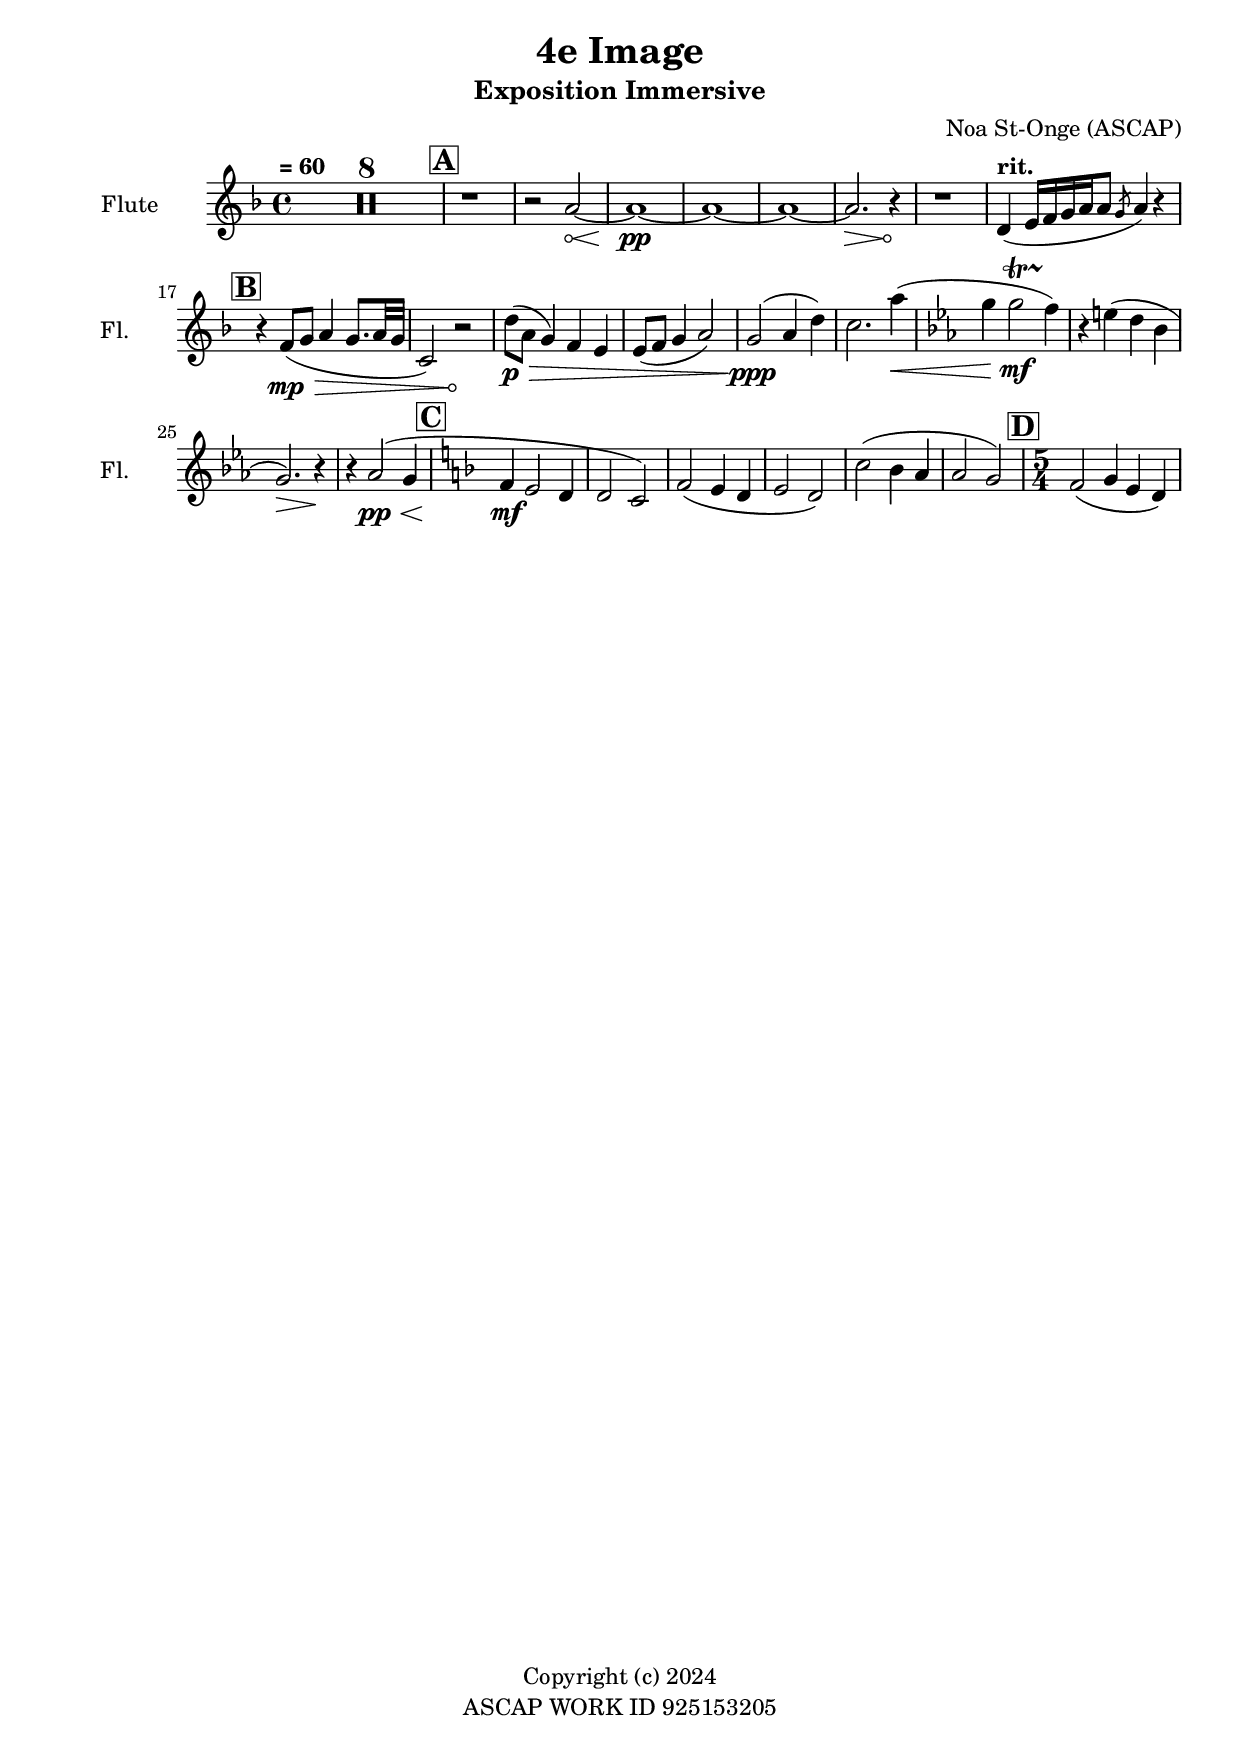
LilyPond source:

flute = \relative c'' {
  \time 4/4
  \tempo " = 60"
  \key f \major

  \set Score.rehearsalMarkFormatter = #format-mark-box-alphabet

  % Music follows here.
  \override Hairpin.circled-tip = ##t
  \compressMMRests { R1*8 } \mark \default r1 r2
  a2\< ~ a1\!\pp ~ a1 ~ a1 ~ a2.\> r4\! r1

  \tempo \markup { "rit. " } d,4 (e16 [f16 g16 a16 a8] \slashedGrace g8 a4*1/2) r4

  \mark \default %B
  r4 f8(\mp\> g8 a4 g8. a32 g32 c,2) r2\!

  \override Hairpin.circled-tip = ##f
  d'8(\p\> a8 g4) f4 e4
  e8( f8 g4 a2)
  g2(\!\ppp a4 d4)
  c2. a'4(\<

  \key ees \major

  g4 g2\mf\startTrillSpan f4\stopTrillSpan) r4

  e4( d4 bes4 g2.)\> r4\! r4

  \once \slurUp
  aes2(\pp\< g4 \mark \default %%%%% C %%%%%
  \key f \major
  f4\!\mf e2 d4 d2 c2)
  f2( e4 d4 e2 d2)
  c'2( bes4 a4 a2 g2)

  %%%%% D %%%%%
  \mark \default
  \time 5/4
  f2( g4 e4 d4)
}

flutePart = \new Staff \with {
  instrumentName = "Flute"
  shortInstrumentName = "Fl."
  midiInstrument = "flute"
} \flute

\book {
  \bookOutputName "Flute"
  \header {
  title = "4e Image"
  subtitle = "Exposition Immersive"
  composer = "Noa St-Onge (ASCAP)"
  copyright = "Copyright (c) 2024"
  % Remove default LilyPond tagline
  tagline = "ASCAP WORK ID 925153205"
}
  \score {
    <<
      \flutePart
    >>
    \layout {
      indent = 25
      short-indent = 20
    }

    \midi {
      \tempo 4=60
    }
  }
}